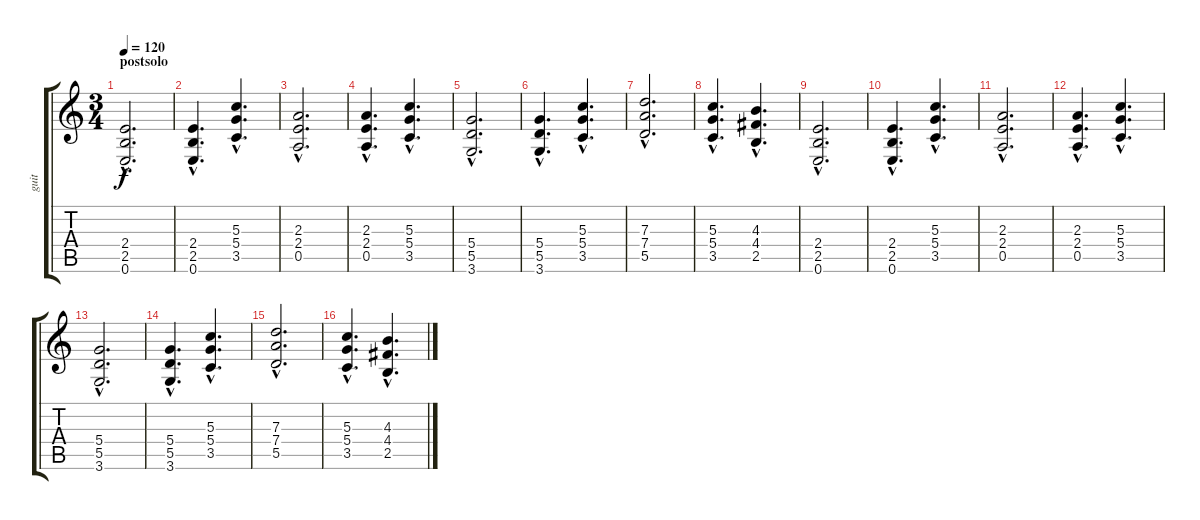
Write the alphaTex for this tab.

\track ("guit" "guit") {instrument distortionguitar}
\staff {score tabs}
\tuning (E4 B3 G3 D3 A2 E2) {hide}
\ts (3 4)
\section ("" "postsolo")
\tempo 120
\clef g2
\ks c
(2.4{hac} 2.5{hac} 0.6{hac}).2{d dy f} |
(2.4{hac} 2.5{hac} 0.6{hac}).4{d} (5.3{hac} 5.4{hac} 3.5{hac}).4{d} |
(2.3{hac} 2.4{hac} 0.5{hac}).2{d} |
(2.3{hac} 2.4{hac} 0.5{hac}).4{d} (5.3{hac} 5.4{hac} 3.5{hac}).4{d} |
(5.4{hac} 5.5{hac} 3.6{hac}).2{d} |
(5.4{hac} 5.5{hac} 3.6{hac}).4{d} (5.3{hac} 5.4{hac} 3.5{hac}).4{d} |
(7.3{hac} 7.4{hac} 5.5{hac}).2{d} |
(5.3{hac} 5.4{hac} 3.5{hac}).4{d} (4.3{hac} 4.4{hac} 2.5{hac}).4{d} |
(2.4{hac} 2.5{hac} 0.6{hac}).2{d} |
(2.4{hac} 2.5{hac} 0.6{hac}).4{d} (5.3{hac} 5.4{hac} 3.5{hac}).4{d} |
(2.3{hac} 2.4{hac} 0.5{hac}).2{d} |
(2.3{hac} 2.4{hac} 0.5{hac}).4{d} (5.3{hac} 5.4{hac} 3.5{hac}).4{d} |
(5.4{hac} 5.5{hac} 3.6{hac}).2{d} |
(5.4{hac} 5.5{hac} 3.6{hac}).4{d} (5.3{hac} 5.4{hac} 3.5{hac}).4{d} |
(7.3{hac} 7.4{hac} 5.5{hac}).2{d} |
(5.3{hac} 5.4{hac} 3.5{hac}).4{d} (4.3{hac} 4.4{hac} 2.5{hac}).4{d}
